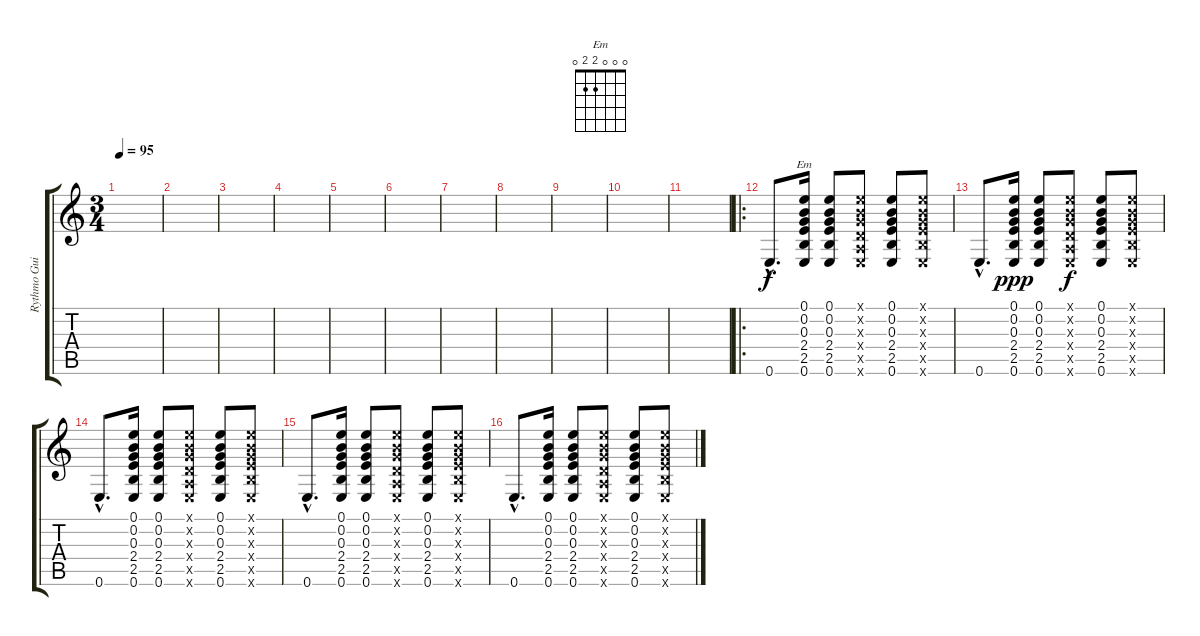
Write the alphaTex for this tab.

\track ("Rythmo Guitarra " "Rythmo Gui") {instrument acousticguitarnylon}
\staff {score tabs}
\tuning (E4 B3 G3 D3 A2 E2) {hide}
\chord ("Em" 0 0 0 2 2 0)
\ts (3 4)
\tempo 95
\clef g2
\ks c
|
|
|
|
|
|
|
|
|
|
|
\ro
0.6{hac}.8{d} (0.1 0.2 0.3 2.4 2.5 0.6).16{ch "Em"} (0.1 0.2 0.3 2.4 2.5 0.6).8 (0.1{x} 0.2{x} 0.3{x} 0.4{x} 0.5{x} 0.6{x}).8 (0.1 0.2 0.3 2.4 2.5 0.6).8 (0.1{x} 0.2{x} 0.3{x} 2.4{x} 2.5{x} 0.6{x}).8 |
0.6{hac}.8{d} (0.1 0.2 0.3 2.4 2.5 0.6).16{dy ppp} (0.1 0.2 0.3 2.4 2.5 0.6).8 (0.1{x} 0.2{x} 0.3{x} 0.4{x} 0.5{x} 0.6{x}).8{dy f} (0.1 0.2 0.3 2.4 2.5 0.6).8 (0.1{x} 0.2{x} 0.3{x} 2.4{x} 2.5{x} 0.6{x}).8 |
0.6{hac}.8{d} (0.1 0.2 0.3 2.4 2.5 0.6).16 (0.1 0.2 0.3 2.4 2.5 0.6).8 (0.1{x} 0.2{x} 0.3{x} 0.4{x} 0.5{x} 0.6{x}).8 (0.1 0.2 0.3 2.4 2.5 0.6).8 (0.1{x} 0.2{x} 0.3{x} 2.4{x} 2.5{x} 0.6{x}).8 |
0.6{hac}.8{d} (0.1 0.2 0.3 2.4 2.5 0.6).16 (0.1 0.2 0.3 2.4 2.5 0.6).8 (0.1{x} 0.2{x} 0.3{x} 0.4{x} 0.5{x} 0.6{x}).8 (0.1 0.2 0.3 2.4 2.5 0.6).8 (0.1{x} 0.2{x} 0.3{x} 2.4{x} 2.5{x} 0.6{x}).8 |
0.6{hac}.8{d} (0.1 0.2 0.3 2.4 2.5 0.6).16 (0.1 0.2 0.3 2.4 2.5 0.6).8 (0.1{x} 0.2{x} 0.3{x} 0.4{x} 0.5{x} 0.6{x}).8 (0.1 0.2 0.3 2.4 2.5 0.6).8 (0.1{x} 0.2{x} 0.3{x} 2.4{x} 2.5{x} 0.6{x}).8
